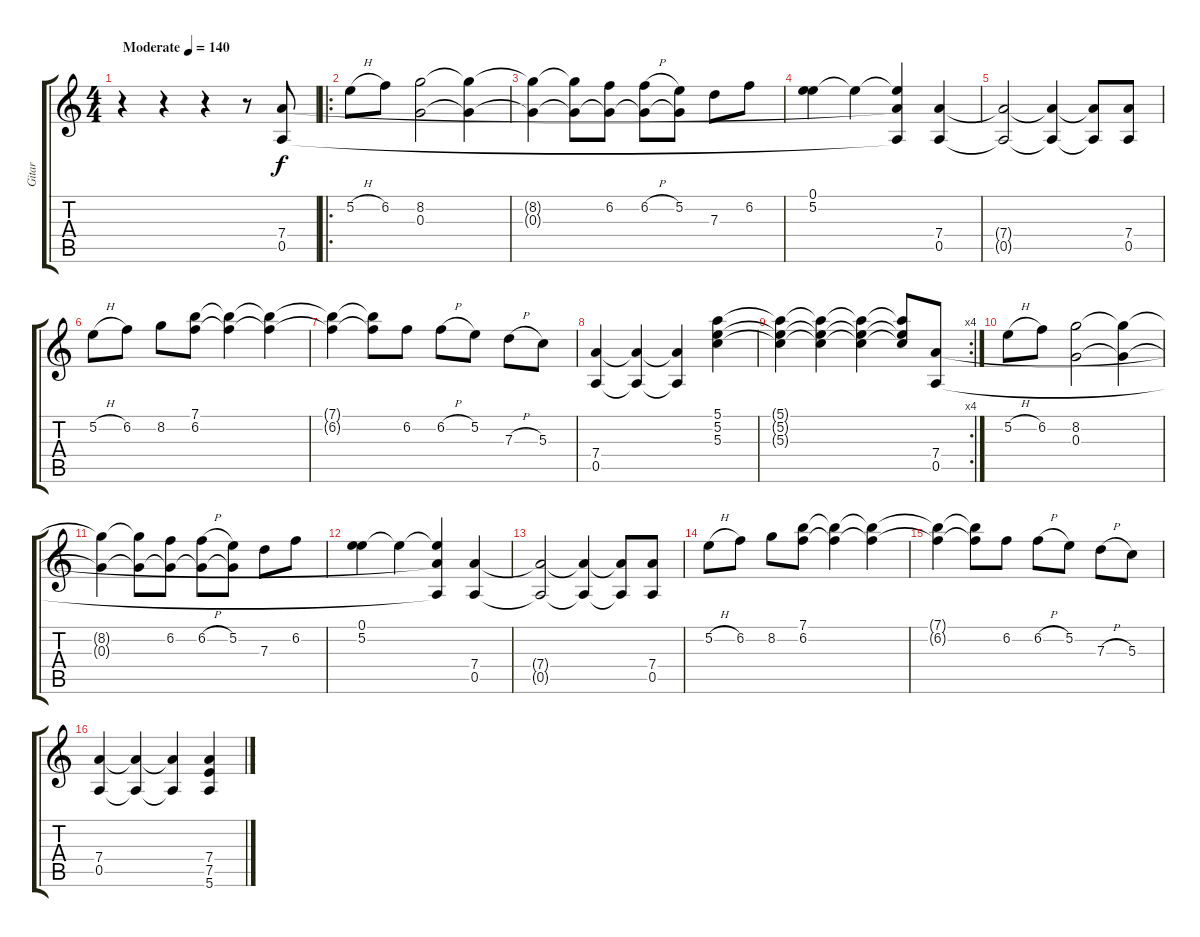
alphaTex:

\track ("Gitar" "Gitar") {instrument acousticguitarsteel}
\staff {score tabs}
\tuning (E4 B3 G3 D3 A2 E2) {hide}
\ts (4 4)
\tempo (140 "Moderate")
\clef g2
\ks c
r.4{dy f instrument acousticguitarsteel} r.4 r.4 r.8 (7.4 0.5).8 |
\ro
5.2{h}.8 6.2.8 (8.2 0.3).2 (8.2{t} 0.3{t}).4 |
(8.2{t} 0.3{t}).4 (8.2{t} 0.3{t}).8 (6.2 0.3{t}).8 (6.2{h} 0.3{t}).8 (5.2 0.3{t}).8 7.3.8 6.2.8 |
(0.1 5.2).4 5.2{t}.4 (5.2{t} 7.4{t} 0.5{t}).4 (7.4 0.5).4 |
(7.4{t} 0.5{t}).2 (7.4{t} 0.5{t}).4 (7.4{t} 0.5{t}).8 (7.4 0.5).8 |
5.2{h}.8 6.2.8 8.2.8 (7.1 6.2).8 (7.1{t} 6.2{t}).4 (7.1{t} 6.2{t}).4 |
(7.1{t} 6.2{t}).4 (7.1{t} 6.2{t}).8 6.2.8 6.2{h}.8 5.2.8 7.3{h}.8 5.3.8 |
(7.4 0.5).4 (7.4{t} 0.5{t}).4 (7.4{t} 0.5{t}).4 (5.1 5.2 5.3).4 |
\rc 4
(5.1{t} 5.2{t} 5.3{t}).4 (5.1{t} 5.2{t} 5.3{t}).4 (5.1{t} 5.2{t} 5.3{t}).4 (5.1{t} 5.2{t} 5.3{t}).8 (7.4 0.5).8 |
5.2{h}.8 6.2.8 (8.2 0.3).2 (8.2{t} 0.3{t}).4 |
(8.2{t} 0.3{t}).4 (8.2{t} 0.3{t}).8 (6.2 0.3{t}).8 (6.2{h} 0.3{t}).8 (5.2 0.3{t}).8 7.3.8 6.2.8 |
(0.1 5.2).4 5.2{t}.4 (5.2{t} 7.4{t} 0.5{t}).4 (7.4 0.5).4 |
(7.4{t} 0.5{t}).2 (7.4{t} 0.5{t}).4 (7.4{t} 0.5{t}).8 (7.4 0.5).8 |
5.2{h}.8 6.2.8 8.2.8 (7.1 6.2).8 (7.1{t} 6.2{t}).4 (7.1{t} 6.2{t}).4 |
(7.1{t} 6.2{t}).4 (7.1{t} 6.2{t}).8 6.2.8 6.2{h}.8 5.2.8 7.3{h}.8 5.3.8 |
(7.4 0.5).4 (7.4{t} 0.5{t}).4 (7.4{t} 0.5{t}).4 (7.4 7.5 5.6).4{instrument distortionguitar}
